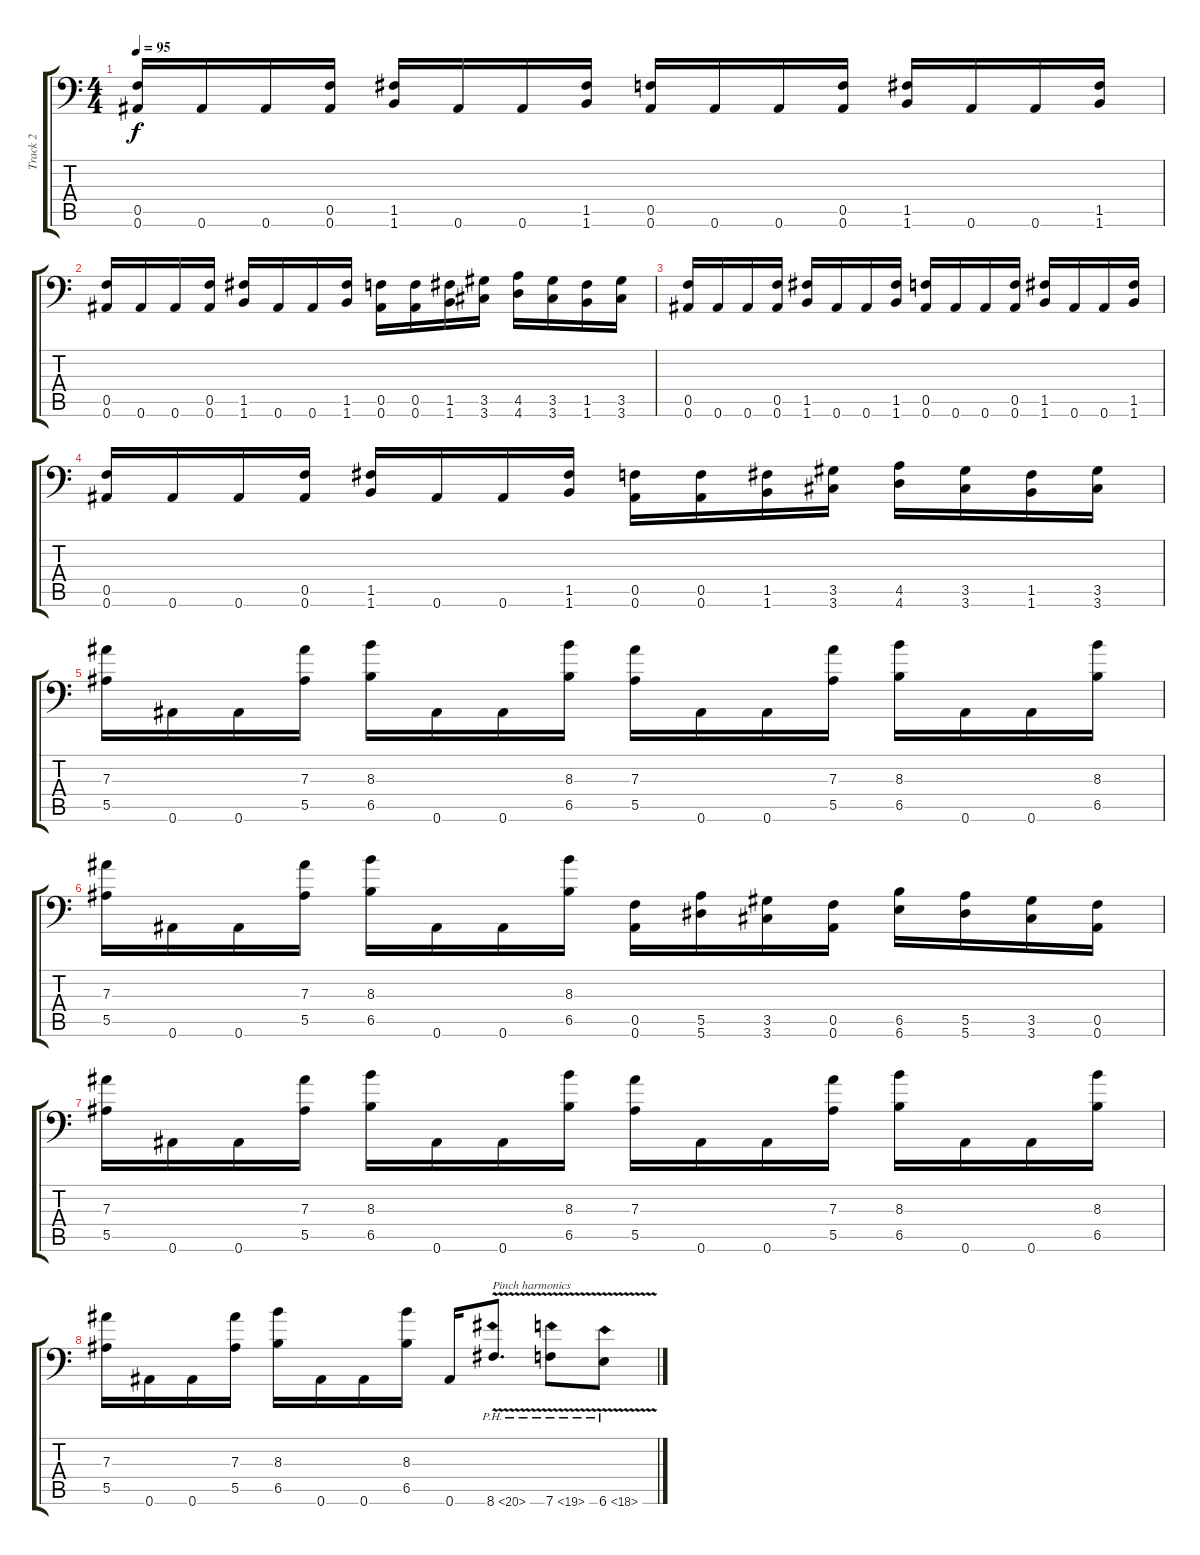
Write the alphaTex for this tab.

\track ("Track 2" "Track 2") {instrument distortionguitar}
\staff {score tabs}
\tuning (C4 G3 Eb3 Bb2 F2 Bb1) {hide}
\ts (4 4)
\tempo 95
\clef f4
\ks c
(0.5 0.6).16{dy f} 0.6.16 0.6.16 (0.5 0.6).16 (1.5 1.6).16 0.6.16 0.6.16 (1.5 1.6).16 (0.5 0.6).16 0.6.16 0.6.16 (0.5 0.6).16 (1.5 1.6).16 0.6.16 0.6.16 (1.5 1.6).16 |
(0.5 0.6).16 0.6.16 0.6.16 (0.5 0.6).16 (1.5 1.6).16 0.6.16 0.6.16 (1.5 1.6).16 (0.5 0.6).16 (0.5 0.6).16 (1.5 1.6).16 (3.5 3.6).16 (4.5 4.6).16 (3.5 3.6).16 (1.5 1.6).16 (3.5 3.6).16 |
(0.5 0.6).16 0.6.16 0.6.16 (0.5 0.6).16 (1.5 1.6).16 0.6.16 0.6.16 (1.5 1.6).16 (0.5 0.6).16 0.6.16 0.6.16 (0.5 0.6).16 (1.5 1.6).16 0.6.16 0.6.16 (1.5 1.6).16 |
(0.5 0.6).16 0.6.16 0.6.16 (0.5 0.6).16 (1.5 1.6).16 0.6.16 0.6.16 (1.5 1.6).16 (0.5 0.6).16 (0.5 0.6).16 (1.5 1.6).16 (3.5 3.6).16 (4.5 4.6).16 (3.5 3.6).16 (1.5 1.6).16 (3.5 3.6).16 |
(7.3 5.5).16 0.6.16 0.6.16 (7.3 5.5).16 (8.3 6.5).16 0.6.16 0.6.16 (8.3 6.5).16 (7.3 5.5).16 0.6.16 0.6.16 (7.3 5.5).16 (8.3 6.5).16 0.6.16 0.6.16 (8.3 6.5).16 |
(7.3 5.5).16 0.6.16 0.6.16 (7.3 5.5).16 (8.3 6.5).16 0.6.16 0.6.16 (8.3 6.5).16 (0.5 0.6).16 (5.5 5.6).16 (3.5 3.6).16 (0.5 0.6).16 (6.5 6.6).16 (5.5 5.6).16 (3.5 3.6).16 (0.5 0.6).16 |
(7.3 5.5).16 0.6.16 0.6.16 (7.3 5.5).16 (8.3 6.5).16 0.6.16 0.6.16 (8.3 6.5).16 (7.3 5.5).16 0.6.16 0.6.16 (7.3 5.5).16 (8.3 6.5).16 0.6.16 0.6.16 (8.3 6.5).16 |
(7.3 5.5).16 0.6.16 0.6.16 (7.3 5.5).16 (8.3 6.5).16 0.6.16 0.6.16 (8.3 6.5).16 0.6.16 8.6{ph 12 v}.8{d txt "Pinch harmonics"} 7.6{ph 12 v}.8 6.6{ph 12 v}.8
